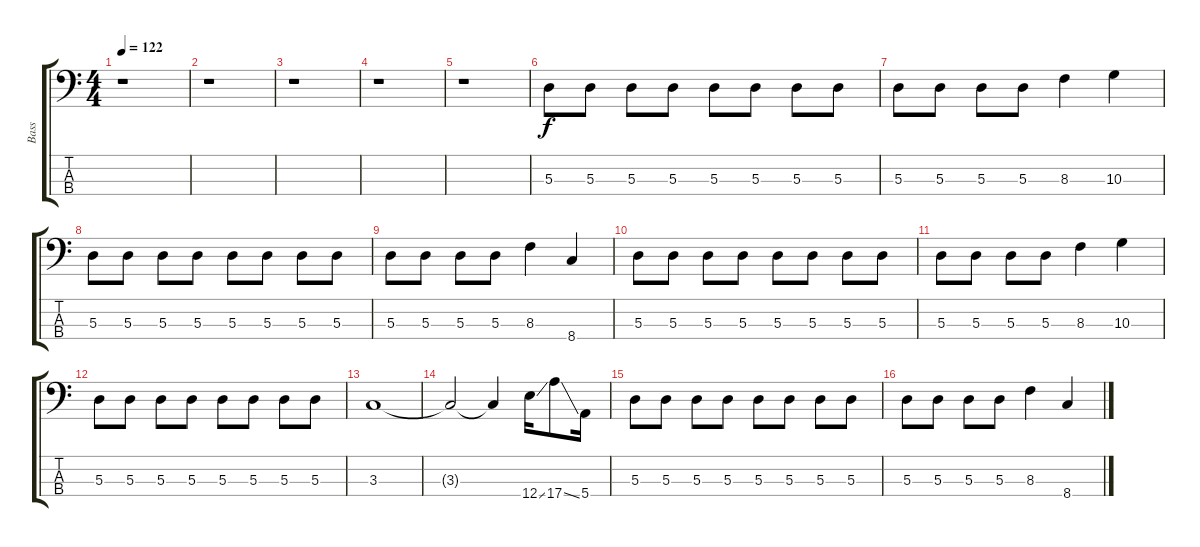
\track ("Bass" "Bass") {instrument electricbassfinger}
\staff {score tabs}
\tuning (G2 D2 A1 E1) {hide}
\ts (4 4)
\tempo 122
\clef f4
\ks c
r.1{dy f instrument electricbassfinger} |
r.1 |
r.1 |
r.1 |
r.1 |
5.3.8 5.3.8 5.3.8 5.3.8 5.3.8 5.3.8 5.3.8 5.3.8 |
5.3.8 5.3.8 5.3.8 5.3.8 8.3.4 10.3.4 |
5.3.8 5.3.8 5.3.8 5.3.8 5.3.8 5.3.8 5.3.8 5.3.8 |
5.3.8 5.3.8 5.3.8 5.3.8 8.3.4 8.4.4 |
5.3.8 5.3.8 5.3.8 5.3.8 5.3.8 5.3.8 5.3.8 5.3.8 |
5.3.8 5.3.8 5.3.8 5.3.8 8.3.4 10.3.4 |
5.3.8 5.3.8 5.3.8 5.3.8 5.3.8 5.3.8 5.3.8 5.3.8 |
3.3.1 |
3.3{t}.2 3.3{t}.4 12.4{ss}.16 17.4{ss}.8 5.4.16 |
5.3.8 5.3.8 5.3.8 5.3.8 5.3.8 5.3.8 5.3.8 5.3.8 |
5.3.8 5.3.8 5.3.8 5.3.8 8.3.4 8.4.4
